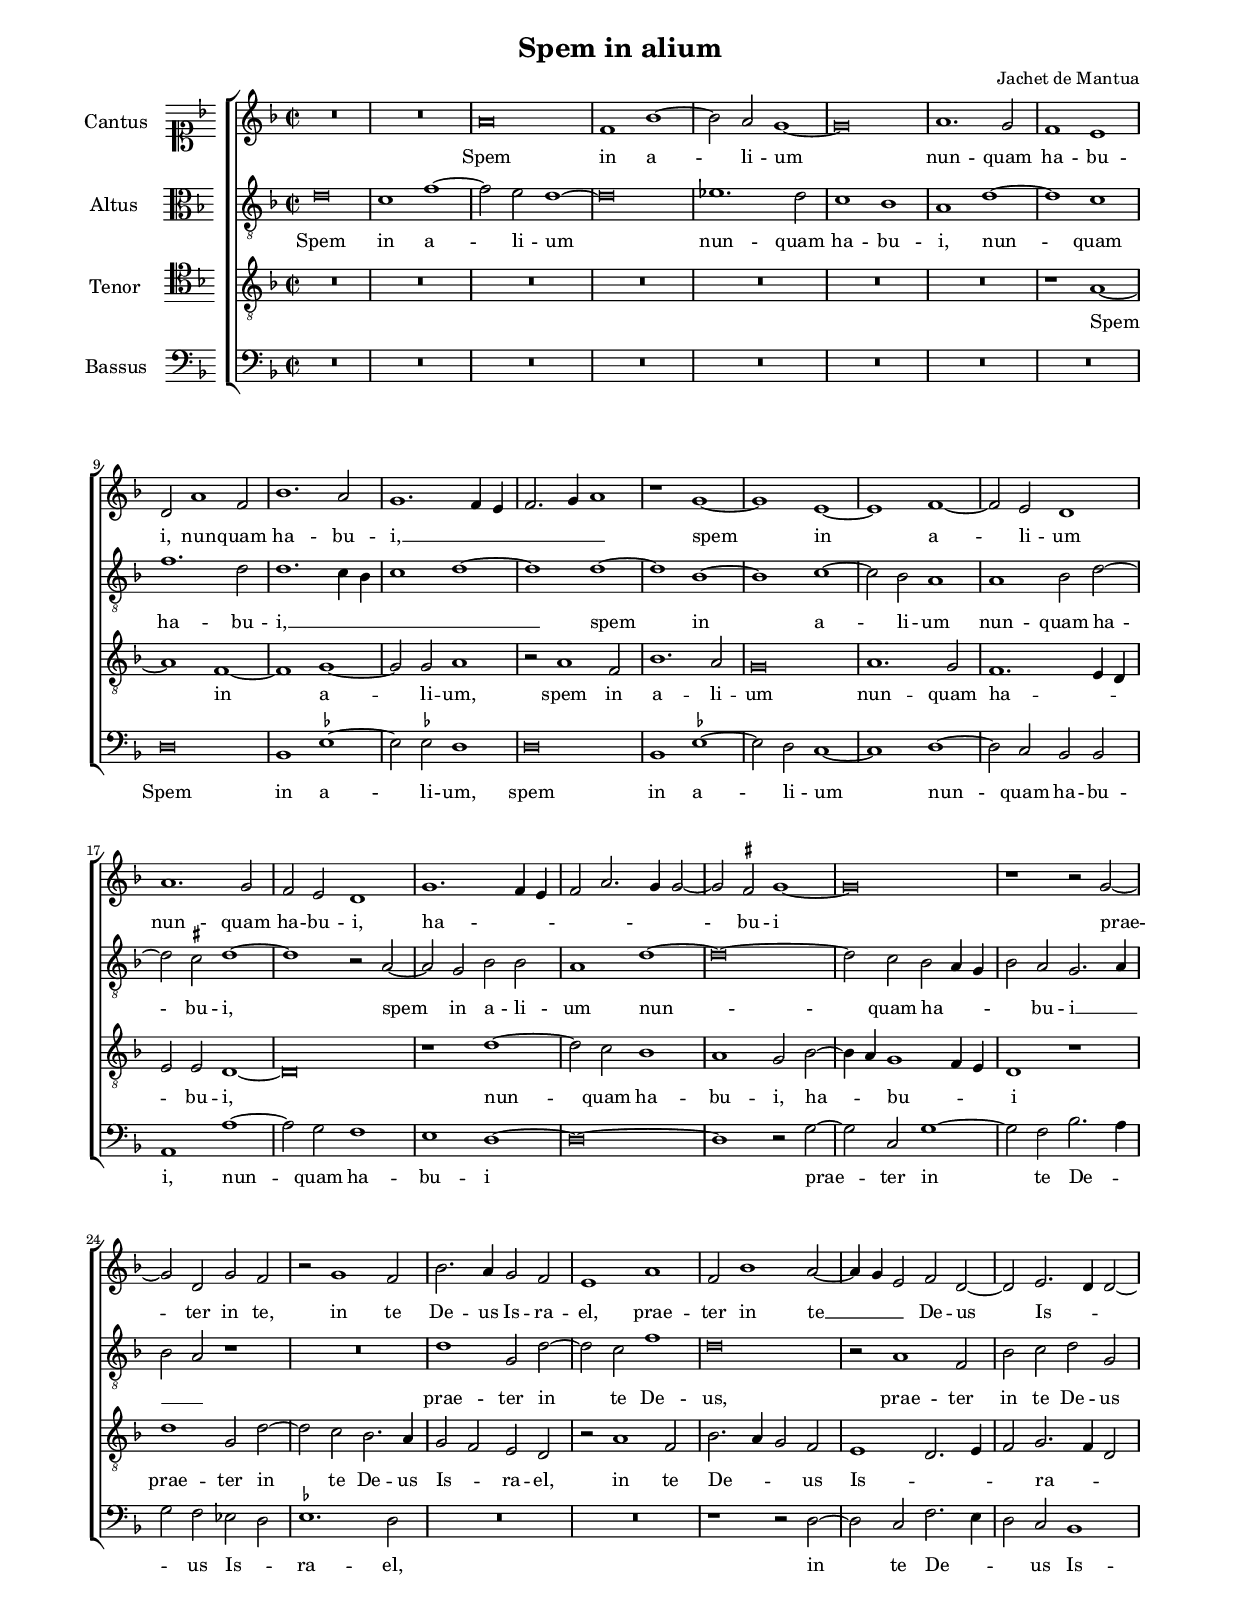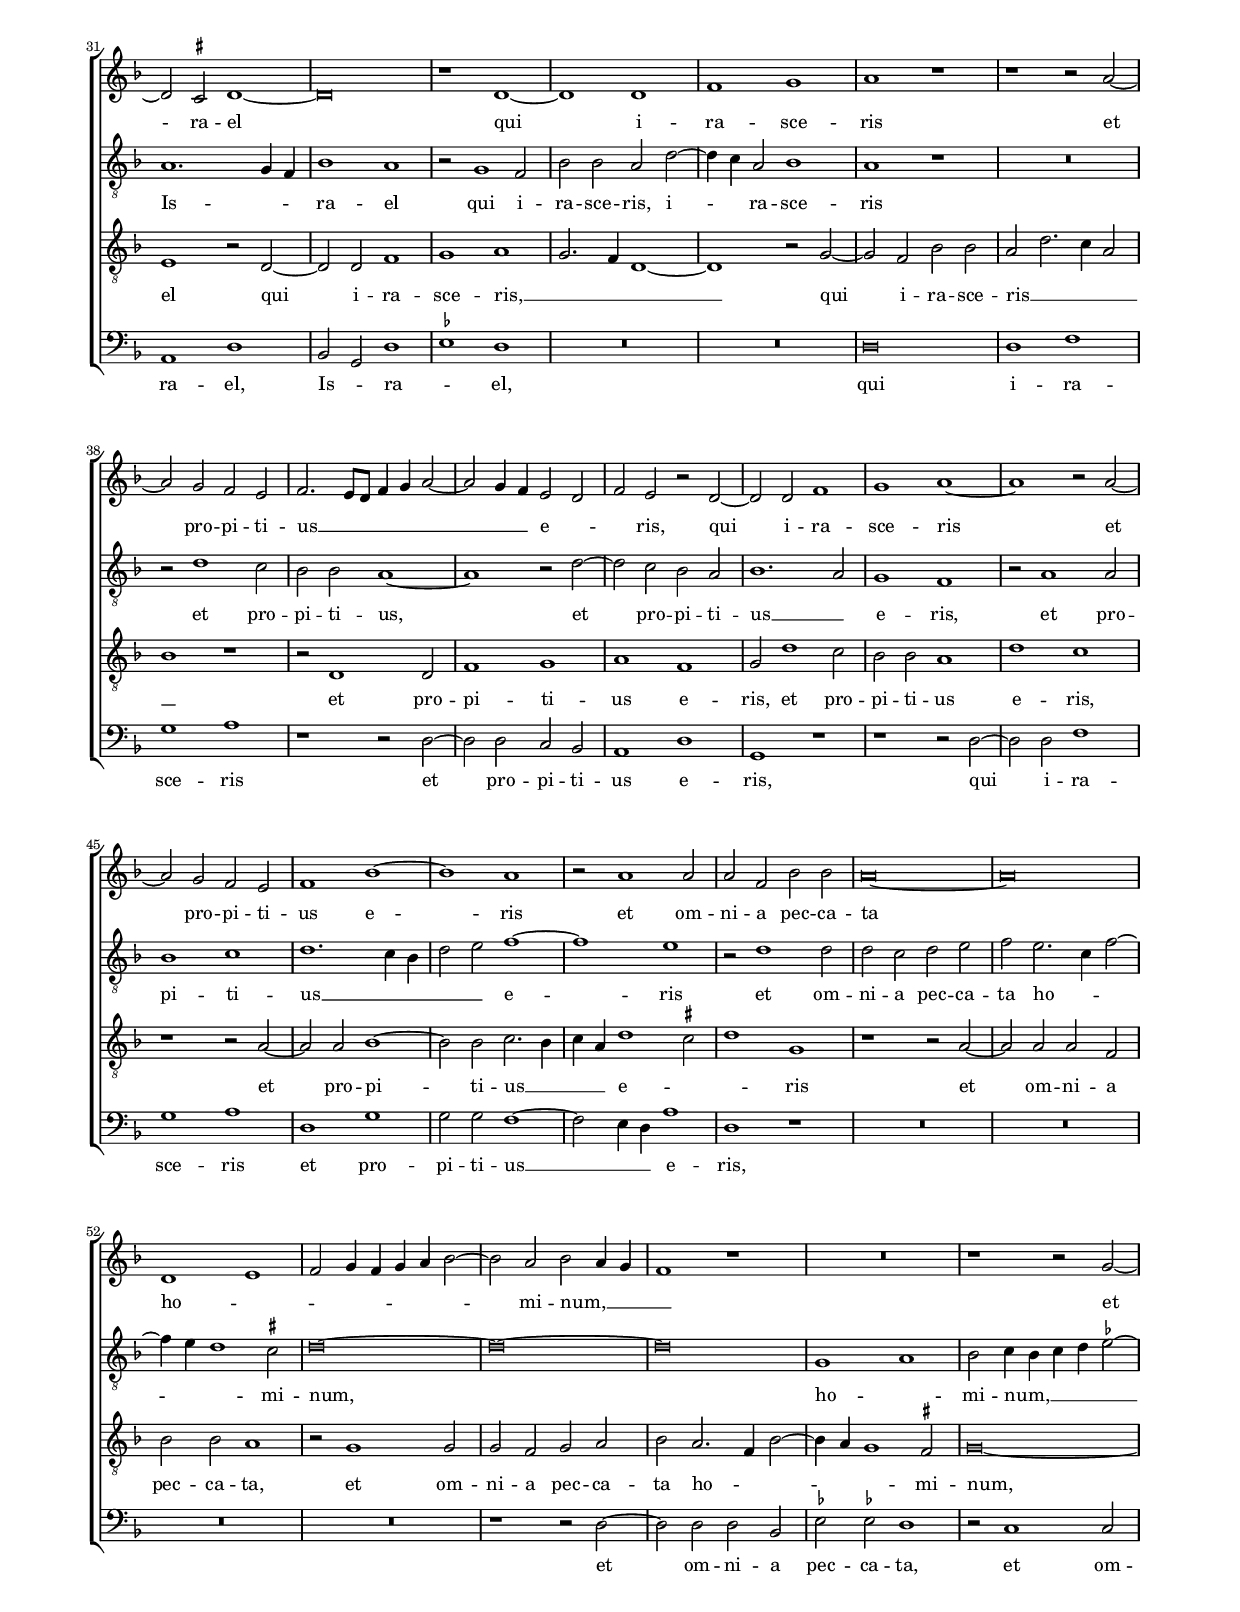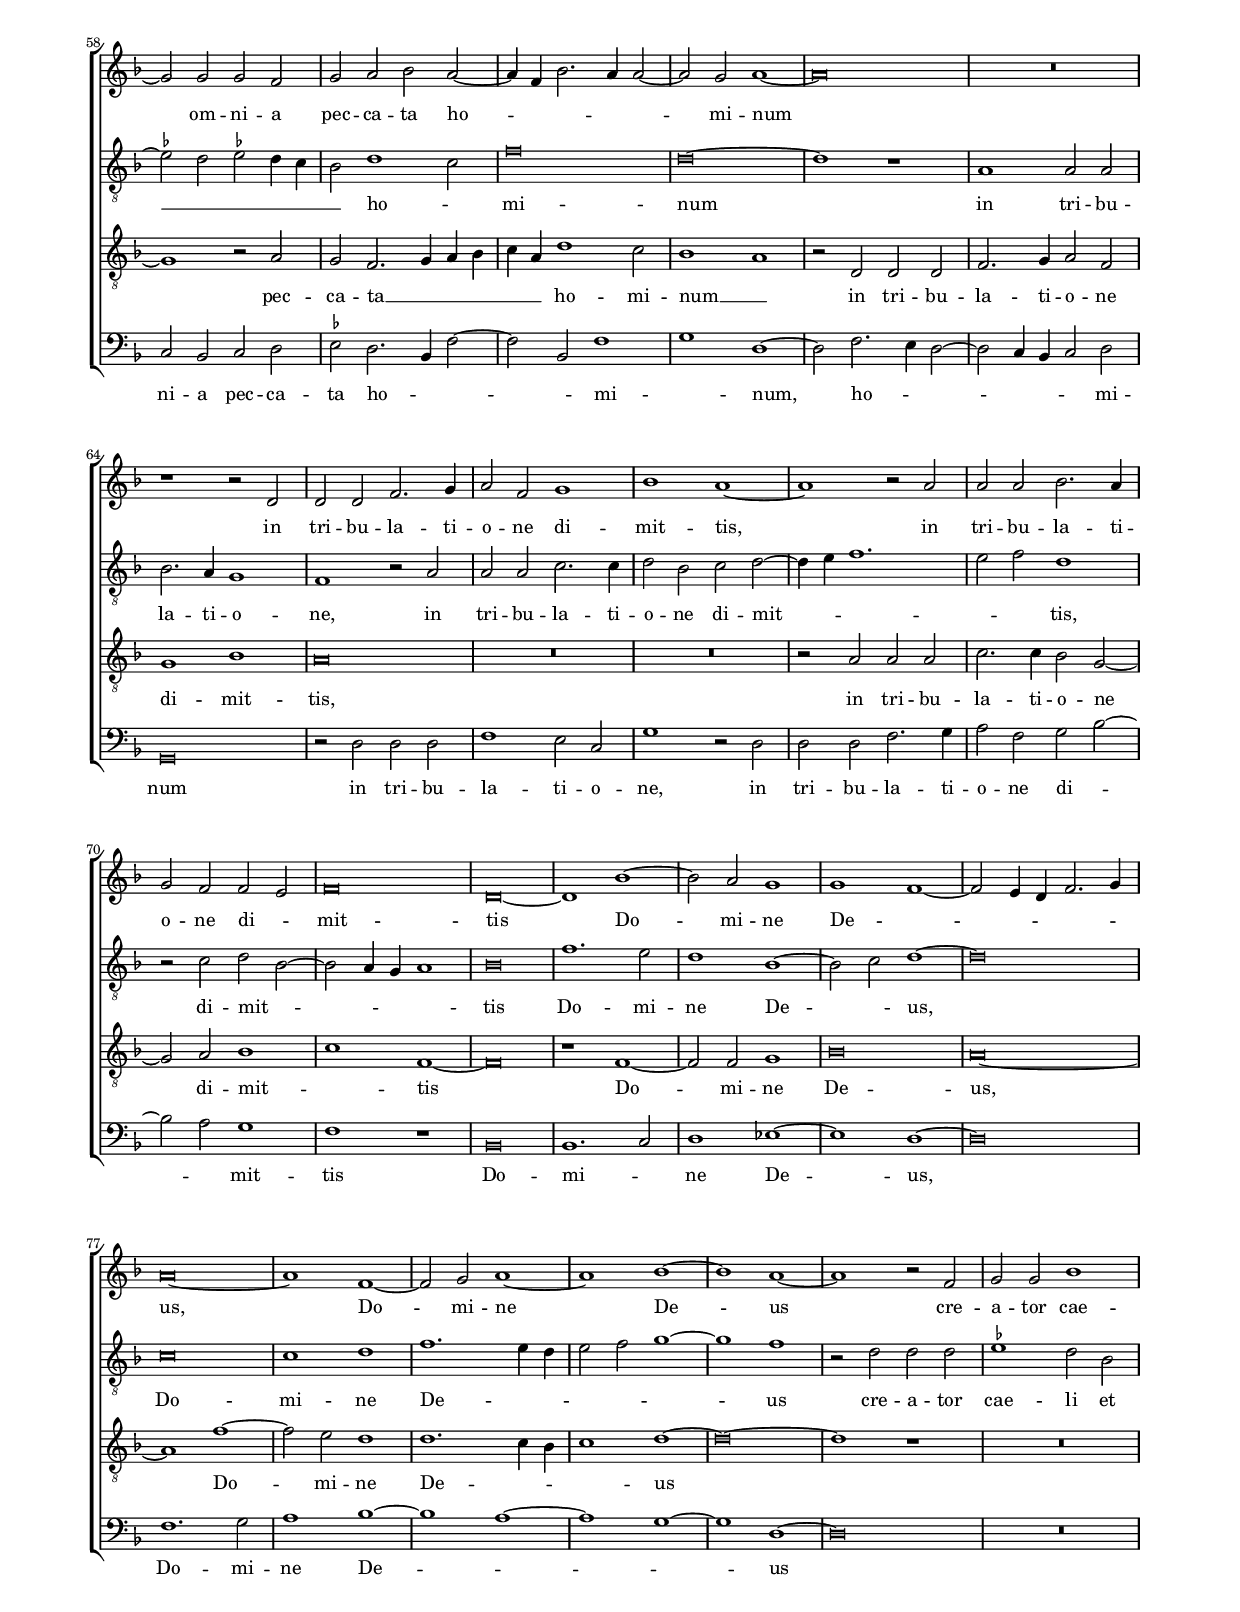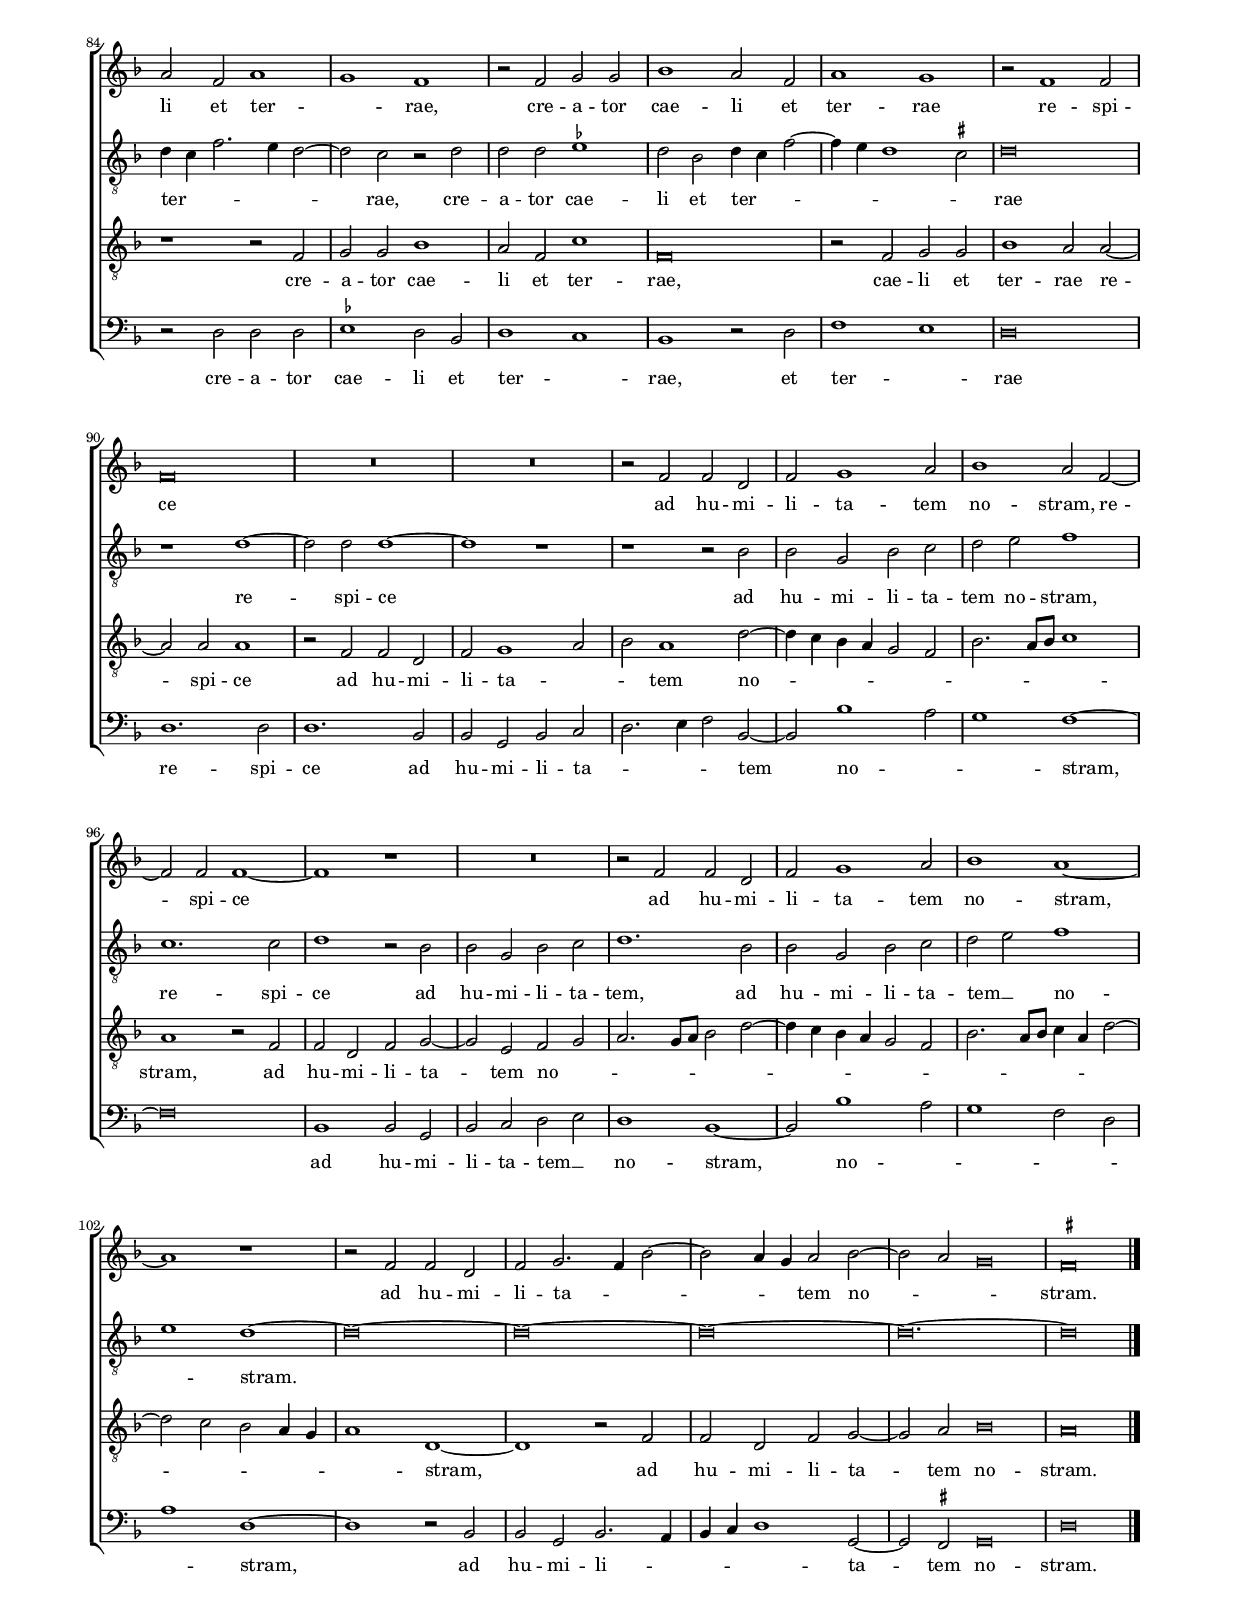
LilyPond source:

\header
{
  title="Spem in alium"
  composer="Jachet de Mantua"
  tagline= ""
}

\version "2.18.2"
\include "deutsch.ly"
#(set-global-staff-size 15)
% #(set-default-paper-size "letter")
#(ly:set-option 'point-and-click #f)

	
global = {
	\key f \major
	\time 2/2 \set Score.measureLength = #(ly:make-moment 2/1)
	}

	ficta = { \once \set suggestAccidentals = ##t }
	
	forget = #(define-music-function (parser location music) (ly:music?) #{
		\accidentalStyle forget
		$music
		\accidentalStyle default
		#})
	
	m = \melisma
	me = \melismaEnd


\paper
	{
	top-margin = 1.7 \cm
	bottom-margin = 1.7 \cm
	left-margin = 1.7 \cm
	right-margin = 1.7 \cm
	ragged-bottom = ##f
	ragged-last-bottom = ##t
	print-page-number = ##f
	system-system-spacing = #'((basic-distance . 18) (minimum-distance . 13) (padding . 6) (strechability . 150))
	systems-per-page = 4
%	min-systems-per-page = 3
%	oddHeaderMarkup = \markup { \fill-line { \null \null \column \right-align { \fontsize #1 \fromproperty #'page:page-number-string \null } } }
%	evenHeaderMarkup = \markup { \column \right-align { \fontsize #1 \fromproperty #'page:page-number-string \null } }
	}


incipitcantus = \markup { \score {
	{
	\set Staff.instrumentName = \markup { \fontsize #1 "Cantus" }
	\key f \major
	\clef soprano
	s4 \bar ""
	}
	\layout  {
	raggedright = ##t
	indent = 1.6 \cm
	line-width = 2.2\cm
	\context { \Staff \remove Time_signature_engraver }
	\override Staff.Clef.Y-extent = #'(0 . 0)
	}} \hspace #1 }
	
      
incipitaltus = \markup { \score {
	{
	\set Staff.instrumentName = \markup { \fontsize #1 "Altus" }
	\key f \major
	\clef alto
	s4 \bar ""
	}
	\layout  {
	raggedright = ##t
	indent = 1.6 \cm
	line-width = 2.2\cm
	\context { \Staff \remove Time_signature_engraver }
	\override Staff.Clef.Y-extent = #'(0 . 0)
	}} \hspace #1 }


incipittenor = \markup { \score {
	{
	\set Staff.instrumentName = \markup { \fontsize #1 "Tenor" }
	\key f \major
	\clef tenor
	s4 \bar ""
	}
	\layout  {
	raggedright = ##t
	indent = 1.6 \cm
	line-width = 2.2\cm
	\context { \Staff \remove Time_signature_engraver }
	\override Staff.Clef.Y-extent = #'(0 . 0)
	}} \hspace #1 }


incipitbassus = \markup { \score {
	{
	\set Staff.instrumentName = \markup { \fontsize #1 "Bassus" }
	\key f \major
	\clef bass
	s4 \bar ""
	}
	\layout  {
	raggedright = ##t
	indent = 1.6 \cm
	line-width = 2.2\cm
	\context { \Staff \remove Time_signature_engraver }
	\override Staff.Clef.Y-extent = #'(0 . 0)
	}} \hspace #1 }


cantus =  \relative c''
	{
	R\breve
	R\breve
	a\breve
	f1 b~
%5
	b2 a g1~ |
	g\breve
	a1. g2
	f1 e
	d2 a'1 f2
%10
	b1. a2 |
	g1. f4 e
	f2. g4 a1
	r1 g~
	g1 e~
%15
	e1 f~ |
	f2 e d1
	a'1. g2
	f2 e d1
	g1. f4 e
%20
	f2 a2. g4 g2~ |
	g2 \ficta fis g1~
	g\breve
	r1 r2 g~
	g2 d g f
%25
	r2 g1 f2 |
	b2. a4 g2 f
	e1 a
	f2 b1 a2~
	a4 g e2 f d~
%30
	d2 e2. d4 d2~ |
	d2 \ficta cis d1~
	d\breve
	r1 d~
	d1 d
%35
	f1 g |
	a1 r
	r1 r2 a~
	a2 g f e
	f2. e8 d f4 g a2~
%40
	a2 g4 f e2 d |
	f2 e r d~
	d2 d f1
	g1 a~
	a1 r2 a~
%45
	a2 g f e |
	f1 b~
	b1 a
	r2 a1 a2
	a2 f b b
%50
	a\breve~ |
	a\breve
	d,1 e
	f2 g4 f g a b2~
	b2 a b a4 g
%55
	f1 r |
	R\breve
	r1 r2 g~
	g2 g g f
	g2 a b a~
%60
	a4 f b2. a4 a2~ |
	a2 g a1~
	a\breve
	R\breve
	r1 r2 d,
%65
	d2 d f2. g4 |
	a2 f g1
	b1 a~
	a1 r2 a
	a2 a b2. a4
%70
	g2 f f e |
	f\breve
	d\breve~
	d1 b'~
	b2 a g1
%75
	g1 f~ |
	f2 e4 d f2. g4
	a\breve~
	a1 f~
	f2 g a1~
%80
	a1 b~ |
	b1 a~
	a1 r2 f
	g2 g b1
	a2 f a1
%85
	g1 f |
	r2 f g g
	b1 a2 f
	a1 g
	r2 f1 f2
%90
	f\breve |
	R\breve
	R\breve
	r2 f f d
	f2 g1 a2
%95
	b1 a2 f~ |
	f2 f f1~
	f1 r
	R\breve
	r2 f f d
%100
	f2 g1 a2 |
	b1 a~
	a1 r
	r2 f f d
	f2 g2. f4 b2~
%105
	b2 a4 g a2 b~ |
	\set Score.measureLength = #(ly:make-moment 3/1) b2 a g\breve
	\set Score.measureLength = #(ly:make-moment 2/1) \ficta fis\breve \bar "|." |
	}


altus =  \relative c'
        {
	d\breve
	c1 f~
	f2 e d1~
	d\breve
%5
	es1. d2 |
	c1 b
	a1 d~
	d1 c
	f1. d2
%10
	d1. c4 b |
	c1 d~
	d1 d~
	d1 b~
	b1 c~
%15
	c2 b a1 |
	a1 b2 d~
	d2 \ficta cis d1~
	d1 r2 a~
	a2 g b b
%20
	a1 d~ |
	d\breve~
	d2 c b a4 g
	b2 a g2. a4
	b2 a r1
%25
	R\breve |
	d1 g,2 d'~
	d2 c f1
	d\breve
	r2 a1 f2
%30
	b2 c d g, |
	a1. g4 f
	b1 a
	r2 g1 f2
	b2 b a d~
%35
	d4 c a2 b1 |
	a1 r
	R\breve
	r2 d1 c2
	b2 b a1~
%40
	a1 r2 d~ |
	d2 c b a
	b1. a2
	g1 f
	r2 a1 a2
%45
	b1 c |
	d1. c4 b
	d2 e f1~
	f1 e
	r2 d1 d2
%50
	d2 c d e
	f2 e2. c4 f2~
	f4 e d1 \ficta cis2
	d\breve~
	d\breve~
%55
	d\breve |
	g,1 a
	b2 c4 b c d \ficta es2~
	\ficta es2 d \ficta es! d4 c
	b2 d1 c2
%60
	f\breve |
	d\breve~
	d1 r
	a1 a2 a
	b2. a4 g1
%65
	f1 r2 a |
	a2 a c2. c4
	d2 b c d~
	d4 e f1.
	e2 f d1
%70
	r2 c d b~ |
	b2 a4 g a1
	b\breve
	f'1. e2
	d1 b~
%75
	b2 c d1~ |
	d\breve
	c\breve
	c1 d
	f1. e4 d
%80
	e2 f g1~ |
	g1 f
	r2 d d d
	\ficta es1 d2 b
	d4 c f2. e4 d2~
%85
	d2 c r d |
	d2 d \ficta es1
	d2 b d4 c f2~
	f4 e d1 \ficta cis2
	d\breve
%90
	r1 d~ |
	d2 d d1~
	d1 r
	r1 r2 b
	b2 g b c
%95
	d2 e f1 |
	c1. c2
	d1 r2 b
	b2 g b c
	d1. b2
%100
	b2 g b c
	d2 e f1
	e1 d~
	d\breve~
	d\breve~
%105
	d\breve~
	d\breve.~
	d\breve |
	}


tenor =  \relative c'
	{
	R\breve
	R\breve
	R\breve
	R\breve
%5
	R\breve |
	R\breve
	R\breve
	r1 a~
	a1 f~
%10
	f1 g~ |
	g2 g a1
	r2 a1 f2
	b1. a2
	g\breve
%15
	a1. g2 |
	f1. e4 d
	e2 e d1~
	d\breve
	r1 d'~
%20
	d2 c b1 |
	a1 g2 b~
	b4 a g1 f4 e
	d1 r
	d'1 g,2 d'~
%25
	d2 c b2. a4 |
	g2 f e d
	r2 a'1 f2
	b2. a4 g2 f
	e1 d2. e4
%30
	f2 g2. f4 d2 |
	e1 r2 d~
	d2 d f1
	g1 a
	g2. f4 d1~
%35
	d1 r2 g~ |
	g2 f b b
	a2 d2. c4 a2
	b1 r
	r2 d,1 d2
%40
	f1 g |
	a1 f
	g2 d'1 c2
	b2 b a1
	d1 c
%45
	r1 r2 a~ |
	a2 a b1~
	b2 b c2. b4
	c4 a d1 \ficta cis2
	d1 g,
%50
	r1 r2 a~ |
	a2 a a f
	b2 b a1
	r2 g1 g2
	g2 f g a
%55
	b2 a2. f4 b2~ |
	b4 a g1 \ficta fis2
	g\breve~
	g1 r2 a
	g2 f2. g4 a b
%60
	c4 a d1 c2 |
	b1 a
	r2 d, d d
	f2. g4 a2 f
	g1 b
%65
	a\breve |
	R\breve
	R\breve
	r2 a a a
	c2. c4 b2 g~
%70
	g2 a b1 |
	c1 f,~
	f\breve
	r1 f~
	f2 f g1
%75
	b\breve |
	a\breve~
	a1 f'~
	f2 e d1
	d1. c4 b
%80
	c1 d~ |
	d\breve~
	d1 r
	R\breve
	r1 r2 f,
%85
	g2 g b1 |
	a2 f c'1
	f,\breve
	r2 f g g
	b1 a2 a~
%90
	a2 a a1 |
	r2 f f d
	f2 g1 a2
	b2 a1 d2~
	d4 c b a g2 f
%95
	b2. a8 b c1 |
	a1 r2 f
	f2 d f g~
	g2 e f g
	a2. g8 a b2 d~
%100
	d4 c b a g2 f |
	b2. a8 b c4 a d2~
	d2 c b a4 g
	a1 d,~
	d1 r2 f
%105
	f2 d f g~ |
	g2 a b\breve
	a\breve |
	}


bassus  =  \relative c
	{
	R\breve
	R\breve
	R\breve
	R\breve
%5
	R\breve |
	R\breve
	R\breve
	R\breve
	d\breve
%10
	b1 \ficta es~ |
	\ficta es2 \ficta es! d1
	d\breve
	b1 \ficta es~
	\ficta es2 d c1~
%15
	c1 d~ |
	d2 c b b
	a1 a'~
	a2 g f1
	e1 d~
%20
	d\breve~ |
	d1 r2 g~
	g2 c, g'1~
	g2 f b2. a4
	g2 f es d
%25
	\ficta es1. d2 |
	R\breve
	R\breve
	r1 r2 d~
	d2 c f2. e4
%30
	d2 c b1 |
	a1 d
	b2 g d'1
	\ficta es1 d
	R\breve
%35
	R\breve |
	d\breve
	d1 f
	g1 a
	r1 r2 d,~
%40
	d2 d c b |
	a1 d
	g,1 r
	r1 r2 d'~
	d2 d f1
%45
	g1 a |
	d,1 g
	g2 g f1~
	f2 e4 d a'1
	d,1 r
%50
	R\breve |
	R\breve
	R\breve
	R\breve
	r1 r2 d~
%55
	d2 d d b |
	\ficta es2 \ficta es! d1
	r2 c1 c2
	c2 b c d
	\ficta es2 d2. b4 f'2~
%60
	f2 b, f'1 |
	g1 d~
	d2 f2. e4 d2~
	d2 c4 b c2 d
	g,\breve
%65
	r2 d' d d |
	f1 e2 c
	g'1 r2 d
	d2 d f2. g4
	a2 f g b~
%70
	b2 a g1 |
	f1 r
	b,\breve
	b1. c2
	d1 es~
%75
	es1 d~ |
	d\breve
	f1. g2
	a1 b~
	b1 a~
%80
	a1 g~ |
	g1 d~
	d\breve
	R\breve
	r2 d d d
%85
	\ficta es1 d2 b |
	d1 c
	b1 r2 d
	f1 e
	d\breve
%90
	d1. d2 |
	d1. b2
	b2 g b c
	d2. e4 f2 b,~
	b2 b'1 a2
%95
	g1 f~ |
	f\breve
	b,1 b2 g
	b2 c d e
	d1 b~
%100
	b2 b'1 a2 |
	g1 f2 d
	a'1 d,~
	d1 r2 b
	b2 g b2. a4
%105
	b4 c d1 g,2~ |
	g2 \ficta fis g\breve
	d'\breve |
	}

lyricscantus = \lyricmode {
	Spem in a -- li -- um nun -- quam ha -- bu -- i,
	nun -- quam ha -- bu -- i, __ _ _ _ _ _
	spem in a -- li -- um nun -- quam ha -- bu -- i,
	ha -- _ _ _ _ _ _ bu -- i
	prae -- ter in te,
	in te De -- us Is -- ra -- el,
	prae -- ter in te __ _ _ De -- us Is -- _ _ ra -- el
	qui i -- ra -- sce -- ris et pro -- pi -- ti -- us __ _ _ _ _ _ _ _ e -- _ _ ris,
	qui i -- ra -- sce -- ris et pro -- pi -- ti -- us e -- ris
	et om -- ni -- a pec -- ca -- ta ho -- _ _ _ _ _ _ _ mi -- num, __ _ _ _
	et om -- ni -- a pec -- ca -- ta ho -- _ _ _ _ mi -- num
	in tri -- bu -- la -- ti -- o -- ne di -- mit -- tis,
	in tri -- bu -- la -- ti -- o -- ne di -- _ mit -- tis
	Do -- mi -- ne De -- _ _ _ _ _ us,
	Do -- mi -- ne De -- us cre -- a -- tor cae -- li et ter -- _ rae,
	cre -- a -- tor cae -- li et ter -- rae
	re -- spi -- ce ad hu -- mi -- li -- ta -- tem no -- stram,
	re -- spi -- ce ad hu -- mi -- li -- ta -- tem no -- stram,
	ad hu -- mi -- li -- ta -- _ _ _ _ tem no -- _ _ stram.
	}


lyricsaltus = \lyricmode {
	Spem in a -- li -- um nun -- quam ha -- bu -- i,
	nun -- quam ha -- bu -- i, __ _ _ _ _
	spem in a -- li -- um nun -- quam ha -- bu -- i,
	spem in a -- li -- um nun -- quam ha -- _ _ _ bu -- i __ _ _ _
	prae -- ter in te De -- us,
	prae -- ter in te De -- us Is -- _ _ ra -- el
	qui i -- ra -- sce -- ris,
	i -- _ ra -- sce -- ris et pro -- pi -- ti -- us,
	et pro -- pi -- ti -- us __ _ e -- ris,
	et pro -- pi -- ti -- us __ _ _ _ _ e -- ris
	et om -- ni -- a pec -- ca -- ta ho -- _ _ _ _ mi -- num,
	ho -- _ mi -- num, __ _ _ _ _ _ _ _ _ _
	ho -- _ mi -- num
	in tri -- bu -- la -- ti -- o -- ne,
	in tri -- bu -- la -- ti -- o -- ne di -- mit -- _ _ _ _ tis,
	di -- mit -- _ _ _ _ tis
	Do -- mi -- ne De -- _ us,
	Do -- mi -- ne De -- _ _ _ _ _ us cre -- a -- tor cae -- li et ter -- _ _ _ _ rae,
	cre -- a -- tor cae -- li et ter -- _ _ _ _ _ rae
	re -- spi -- ce ad hu -- mi -- li -- ta -- tem no -- stram,
	re -- spi -- ce ad hu -- mi -- li -- ta -- tem,
	ad hu -- mi -- li -- ta -- tem __ _ no -- _ stram.
	}


lyricstenor = \lyricmode {
	Spem in a -- li -- um,
	spem in a -- li -- um nun -- quam ha -- _ _ _ bu -- i,
	nun -- quam ha -- bu -- i,
	ha -- _ bu -- _ _ i
	prae -- ter in te De -- us Is -- _ ra -- el,
	in te De -- _ _ us Is -- _ _ _ ra -- _ _ el
	qui i -- ra -- sce -- ris, __ _ _ _
	qui i -- ra -- sce -- ris __ _ _ _ _ et pro -- pi -- ti -- us e -- ris,
	et pro -- pi -- ti -- us e -- ris,
	et pro -- pi -- ti -- us __ _ _ _ e -- _ _ ris
	et om -- ni -- a pec -- ca -- ta,
	et om -- ni -- a pec -- ca -- ta ho -- _ _ _ _ mi -- num,
	pec -- ca -- ta __ _ _ _ _ _ ho -- mi -- num __ _ in tri -- bu -- la -- ti -- o -- ne di -- mit -- tis,
	in tri -- bu -- la -- ti -- o -- ne di -- mit -- _ tis
	Do -- mi -- ne De -- us,
	Do -- mi -- ne De -- _ _ _ us cre -- a -- tor cae -- li et ter -- rae,
	cae -- li et ter -- rae
	re -- spi -- ce ad hu -- mi -- li -- ta -- _ _ tem no -- _ _ _ _ _ _ _ _ _ stram,
	ad hu -- mi -- li -- ta -- tem no -- _ _ _ _ _ _ _ _ _ _ _ _ _ _ _ _ _ _ _ _ _ _ stram,
	ad hu -- mi -- li -- ta -- tem no -- stram.
	}


lyricsbassus = \lyricmode {
	Spem in a -- li -- um,
	spem in a -- li -- um
	nun -- quam ha -- bu -- i,
	nun -- quam ha -- bu -- i
	prae -- ter in te De -- _ _ us Is -- _ ra -- el,
	in te De -- _ _ us Is -- ra -- el,
	Is -- _ ra -- _ el,
	qui i -- ra -- sce -- ris et pro -- pi -- ti -- us e -- ris,
	qui i -- ra -- sce -- ris et pro -- pi -- ti -- us __ _ _ e -- ris,
	et om -- ni -- a pec -- ca -- ta,
	et om -- ni -- a pec -- ca -- ta ho -- _ _ _ mi -- _ num,
	ho -- _ _ _ _ _ mi -- num in tri -- bu -- la -- ti -- o -- ne,
	in tri -- bu -- la -- ti -- o -- ne di -- _ _ mit -- tis
	Do -- mi -- _ ne De -- us,
	Do -- mi -- ne De -- _ _ us cre -- a -- tor cae -- li et ter -- _ rae,
	et ter -- _ rae
	re -- spi -- ce ad hu -- mi -- li -- ta -- _ _ _ tem no -- _ _ stram,
	ad hu -- mi -- li -- ta -- tem __ _ no -- stram,
	no -- _ _ _ _ _ stram,
	ad hu -- mi -- li -- _ _ _ _ ta -- tem no -- stram.
	}


\score
{  
  % \transpose {
	\new ChoirStaff \with { \override StaffGrouper.staff-staff-spacing.basic-distance = #12 }
	<<

	\new Staff << \global
	\new Voice="v1" {
		\set Staff.instrumentName=\incipitcantus
		\set Staff.midiInstrument = "reed organ"
		\clef violin
		\cantus }
	\new Lyrics \lyricsto "v1" {\lyricscantus }
	>>


	\new Staff << \global
	\new Voice="v2" {
		\set Staff.instrumentName=\incipitaltus
		\set Staff.midiInstrument = "reed organ"
		\clef "G_8" 
		\altus}
	\new Lyrics \lyricsto "v2" {\lyricsaltus }
	>>


	\new Staff << \global
	\new Voice="v3" {
		\set Staff.instrumentName=\incipittenor
		\set Staff.midiInstrument = "reed organ"
		\clef "G_8"
		\tenor }
	\new Lyrics \lyricsto "v3" {\lyricstenor }
	>>


	\new Staff << \global
	\new Voice="v4" {
		\set Staff.instrumentName=\incipitbassus
		\set Staff.midiInstrument = "reed organ"
		\clef "bass" 
		\bassus }
	\new Lyrics \lyricsto "v4" {\lyricsbassus}
	>>

	>>
	% } % transpose

	\layout
	{
	indent = 2.3 \cm
	\context { \Lyrics \override VerticalAxisGroup.nonstaff-relatedstaff-spacing.padding = #1.4 }
	\context { \Staff \override TimeSignature.break-visibility = #end-of-line-invisible }
%	\context { \Staff \override InstrumentName.X-offset = #'-25 }
	\context { \Voice \override Slur.transparent = ##t }
%	\context { \Voice \override AccidentalSuggestion.avoid-slur = #'ignore }
%	\context { \Voice \override AccidentalSuggestion.outside-staff-priority = ##f }
%	\context { \Score \override BarNumber.padding = #2 }
	\context { \Voice \override NoteHead.style = #'baroque }
	}

\midi
	{
    	\tempo 2 = 90
	}
	
}


% EOF